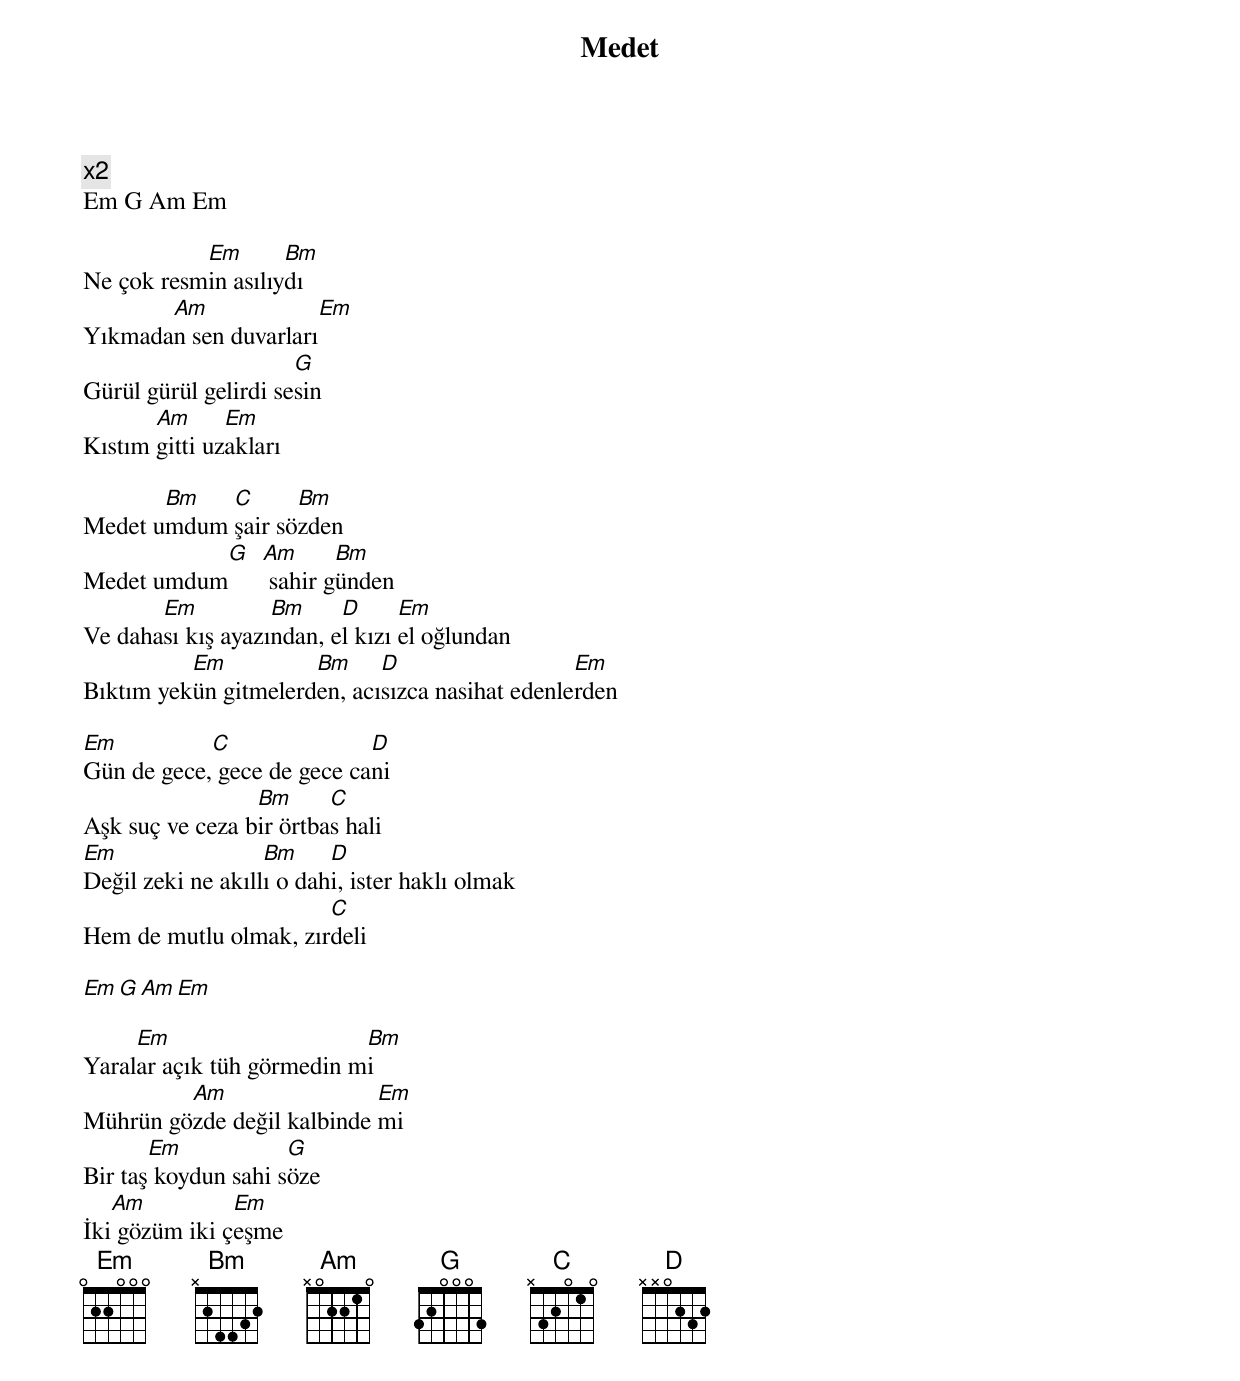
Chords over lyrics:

{title: Medet}
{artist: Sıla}

x2
Em G Am Em

           Em       Bm
Ne çok resmin asılıydı
       Am             Em
Yıkmadan sen duvarları
                      G
Gürül gürül gelirdi sesin
       Am      Em
Kıstım gitti uzakları

       Bm   C      Bm
Medet umdum şair sözden
           G Am      Bm
Medet umdum   sahir günden
       Em          Bm     D      Em
Ve dahası kış ayazından, el kızı el oğlundan
          Em          Bm     D                   Em
Bıktım yekün gitmelerden, acısızca nasihat edenlerden

Em          C               D
Gün de gece, gece de gece cani
                 Bm      C
Aşk suç ve ceza bir örtbas hali
Em                 Bm     D
Değil zeki ne akıllı o dahi, ister haklı olmak
                       C
Hem de mutlu olmak, zırdeli

Em G  Am Em

     Em                    Bm
Yaralar açık tüh görmedin mi
         Am                 Em
Mührün gözde değil kalbinde mi
       Em            G
Bir taş koydun sahi söze
   Am          Em
İki gözüm iki çeşme
